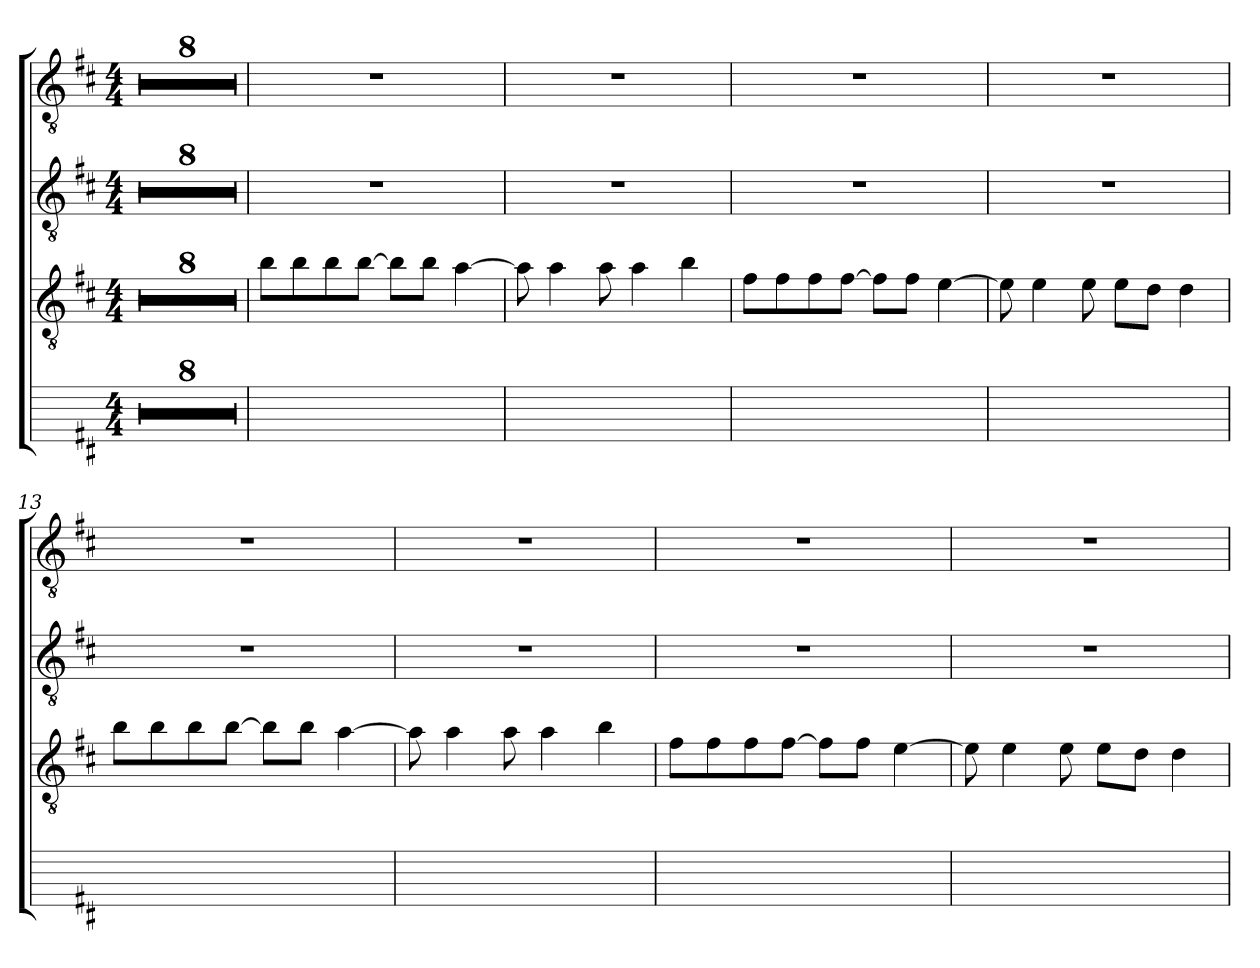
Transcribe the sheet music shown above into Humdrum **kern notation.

**kern	**kern	**kern	**kern
*part4	*part3	*part2	*part1
*staff4	*staff3	*staff2	*staff1
*stria6	*	*	*
*	*clefGv2	*clefGv2	*clefGv2
*k[f#c#]	*k[f#c#]	*k[f#c#]	*k[f#c#]
!!LO:TX:omd:t= = 154
*M4/4	*M4/4	*M4/4	*M4/4
*MM154	*MM154	*MM154	*MM154
=1	=1	=1	=1
1r	1r	1r	1r
=2	=2	=2	=2
1r	1r	1r	1r
=3	=3	=3	=3
1r	1r	1r	1r
=4	=4	=4	=4
1r	1r	1r	1r
=5	=5	=5	=5
1r	1r	1r	1r
=6	=6	=6	=6
1r	1r	1r	1r
=7	=7	=7	=7
1r	1r	1r	1r
=8	=8	=8	=8
1r	1r	1r	1r
!!LO:LB:g=z
=9	=9	=9	=9
1ryy	8b\L	1r	1r
.	8b\	.	.
.	8b\	.	.
.	[8b\J	.	.
.	8b\L]	.	.
.	8b\J	.	.
.	[4a\	.	.
=10	=10	=10	=10
1ryy	8a\]	1r	1r
.	4a\	.	.
.	8a\	.	.
.	4a\	.	.
.	4b\	.	.
=11	=11	=11	=11
1ryy	8f#\L	1r	1r
.	8f#\	.	.
.	8f#\	.	.
.	[8f#\J	.	.
.	8f#\L]	.	.
.	8f#\J	.	.
.	[4e\	.	.
=12	=12	=12	=12
1ryy	8e\]	1r	1r
.	4e\	.	.
.	8e\	.	.
.	8e\L	.	.
.	8d\J	.	.
.	4d\	.	.
!!LO:LB:g=z
=13	=13	=13	=13
1ryy	8b\L	1r	1r
.	8b\	.	.
.	8b\	.	.
.	[8b\J	.	.
.	8b\L]	.	.
.	8b\J	.	.
.	[4a\	.	.
=14	=14	=14	=14
1ryy	8a\]	1r	1r
.	4a\	.	.
.	8a\	.	.
.	4a\	.	.
.	4b\	.	.
=15	=15	=15	=15
1ryy	8f#\L	1r	1r
.	8f#\	.	.
.	8f#\	.	.
.	[8f#\J	.	.
.	8f#\L]	.	.
.	8f#\J	.	.
.	[4e\	.	.
=16	=16	=16	=16
1ryy	8e\]	1r	1r
.	4e\	.	.
.	8e\	.	.
.	8e\L	.	.
.	8d\J	.	.
.	4d\	.	.
=	=	=	=
*-	*-	*-	*-
